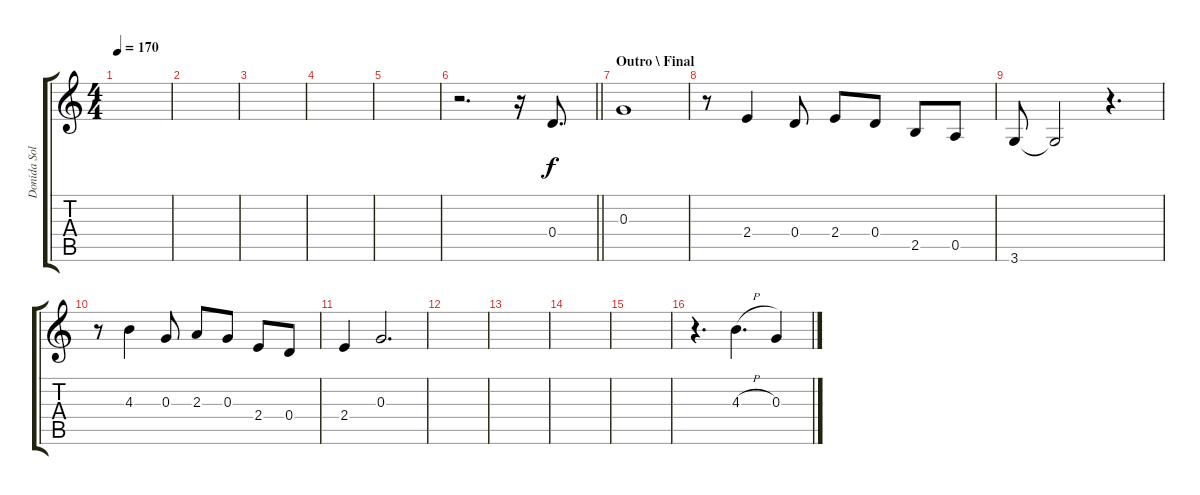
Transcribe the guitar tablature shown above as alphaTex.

\track ("Donida Solo" "Donida Sol") {instrument distortionguitar}
\staff {score tabs}
\tuning (E4 B3 G3 D3 A2 E2) {hide}
\ts (4 4)
\tempo 170
\clef g2
\ks c
|
|
|
|
|
\barLineRight lightlight
r.2{d} r.16 0.4.8{d} |
\section ("" "Outro \\ Final")
0.3.1 |
r.8 2.4.4 0.4.8 2.4.8 0.4.8 2.5.8 0.5.8 |
3.6.8 3.6{t}.2 r.4{d} |
r.8 4.3.4 0.3.8 2.3.8 0.3.8 2.4.8 0.4.8 |
2.4.4 0.3.2{d} |
|
|
|
|
r.4{d} 4.3{h}.4{d} 0.3.4
